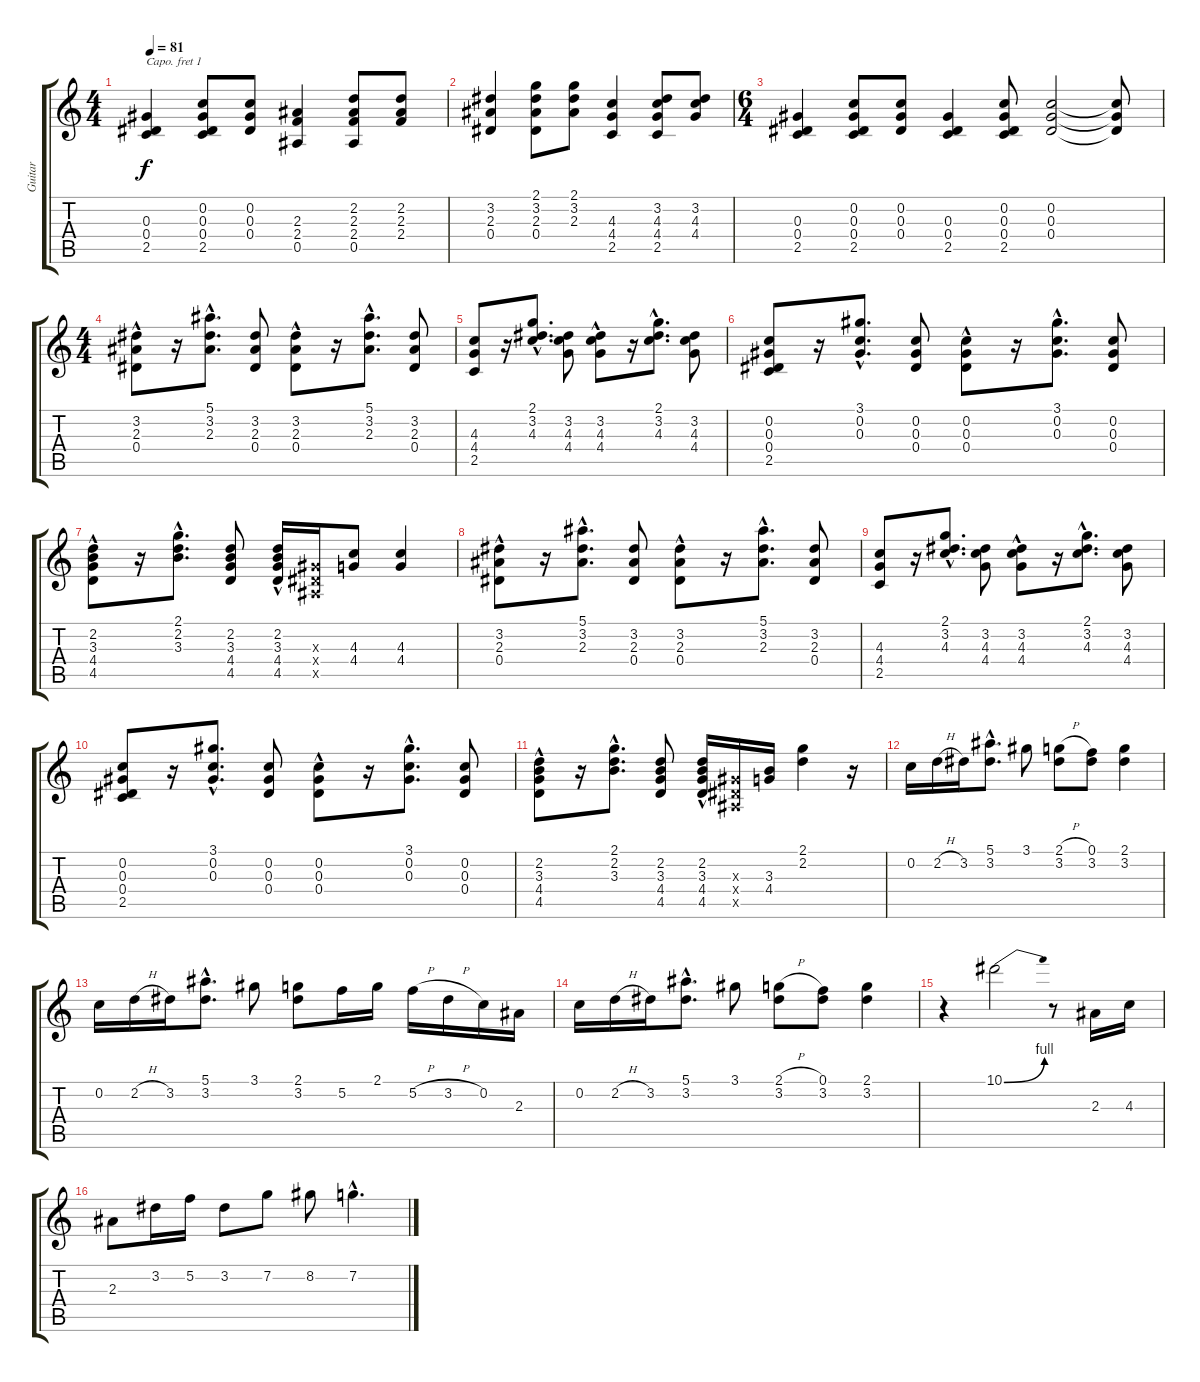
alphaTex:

\track ("Guitar" "Guitar") {instrument electricguitarjazz}
\staff {score tabs}
\capo 1
\tuning (E4 B3 G3 D3 A2 E2) {hide}
\ts (4 4)
\tempo 81
\clef g2
\ks c
(0.3 0.4 2.5).4{dy f} (0.2 0.3 0.4 2.5).8 (0.2 0.3 0.4).8 (2.3 2.4 0.5).4 (2.2 2.3 2.4 0.5).8 (2.2 2.3 2.4).8 |
(3.2 2.3 0.4).4 (2.1 3.2 2.3 0.4).8 (2.1 3.2 2.3).8 (4.3 4.4 2.5).4 (3.2 4.3 4.4 2.5).8 (3.2 4.3 4.4).8 |
\ts (6 4)
(0.3 0.4 2.5).4 (0.2 0.3 0.4 2.5).8 (0.2 0.3 0.4).8 (0.3 0.4 2.5).4 (0.2 0.3 0.4 2.5).8 (0.2 0.3 0.4).2 (0.2{t} 0.3{t} 0.4{t}).8 |
\ts (4 4)
(3.2{hac} 2.3 0.4).8 r.16 (5.1{hac} 3.2{hac} 2.3{hac}).8{d} (3.2 2.3 0.4).8 (3.2{hac} 2.3 0.4).8 r.16 (5.1{hac} 3.2{hac} 2.3{hac}).8{d} (3.2 2.3 0.4).8 |
(4.3 4.4 2.5).8 r.16 (2.1{hac} 3.2{hac} 4.3{hac}).8{d} (3.2 4.3 4.4).8 (3.2{hac} 4.3 4.4).8 r.16 (2.1{hac} 3.2{hac} 4.3{hac}).8{d} (3.2 4.3 4.4).8 |
(0.2 0.3 0.4 2.5).8 r.16 (3.1{hac} 0.2{hac} 0.3{hac}).8{d} (0.2 0.3 0.4).8 (0.2{hac} 0.3 0.4).8 r.16 (3.1{hac} 0.2{hac} 0.3{hac}).8{d} (0.2 0.3 0.4).8 |
(2.2{hac} 3.3 4.4 4.5).8 r.16 (2.1{hac} 2.2{hac} 3.3{hac}).8{d} (2.2 3.3 4.4 4.5).8 (2.2{hac} 3.3 4.4 4.5).16 (0.3{x} 0.4{x} 0.5{x}).16 (4.3 4.4).8 (4.3 4.4).4 |
(3.2{hac} 2.3 0.4).8 r.16 (5.1{hac} 3.2{hac} 2.3{hac}).8{d} (3.2 2.3 0.4).8 (3.2{hac} 2.3 0.4).8 r.16 (5.1{hac} 3.2{hac} 2.3{hac}).8{d} (3.2 2.3 0.4).8 |
(4.3 4.4 2.5).8 r.16 (2.1{hac} 3.2{hac} 4.3{hac}).8{d} (3.2 4.3 4.4).8 (3.2{hac} 4.3 4.4).8 r.16 (2.1{hac} 3.2{hac} 4.3{hac}).8{d} (3.2 4.3 4.4).8 |
(0.2 0.3 0.4 2.5).8 r.16 (3.1{hac} 0.2{hac} 0.3{hac}).8{d} (0.2 0.3 0.4).8 (0.2{hac} 0.3 0.4).8 r.16 (3.1{hac} 0.2{hac} 0.3{hac}).8{d} (0.2 0.3 0.4).8 |
(2.2{hac} 3.3 4.4 4.5).8 r.16 (2.1{hac} 2.2{hac} 3.3{hac}).8{d} (2.2 3.3 4.4 4.5).8 (2.2{hac} 3.3 4.4 4.5).16 (0.3{x} 0.4{x} 0.5{x}).16 (3.3 4.4).16 (2.1 2.2).4 r.16 |
0.2.16 2.2{h}.16 3.2.16 (5.1{hac} 3.2{hac}).8{d} 3.1.8 (2.1{h} 3.2).8 (0.1 3.2).8 (2.1 3.2).4 |
0.2.16 2.2{h}.16 3.2.16 (5.1{hac} 3.2{hac}).8{d} 3.1.8 (2.1 3.2).8 5.2.16 2.1.16 5.2{h}.16 3.2{h}.16 0.2.16 2.3.16 |
0.2.16 2.2{h}.16 3.2.16 (5.1{hac} 3.2{hac}).8{d} 3.1.8 (2.1{h} 3.2).8 (0.1 3.2).8 (2.1 3.2).4 |
r.4 10.1{be (bend 0 0 60 4)}.2 r.8 2.3.16 4.3.16 |
2.3.8 3.2.16 5.2.16 3.2.8 7.2.8 8.2.8 7.2{hac}.4{d}
